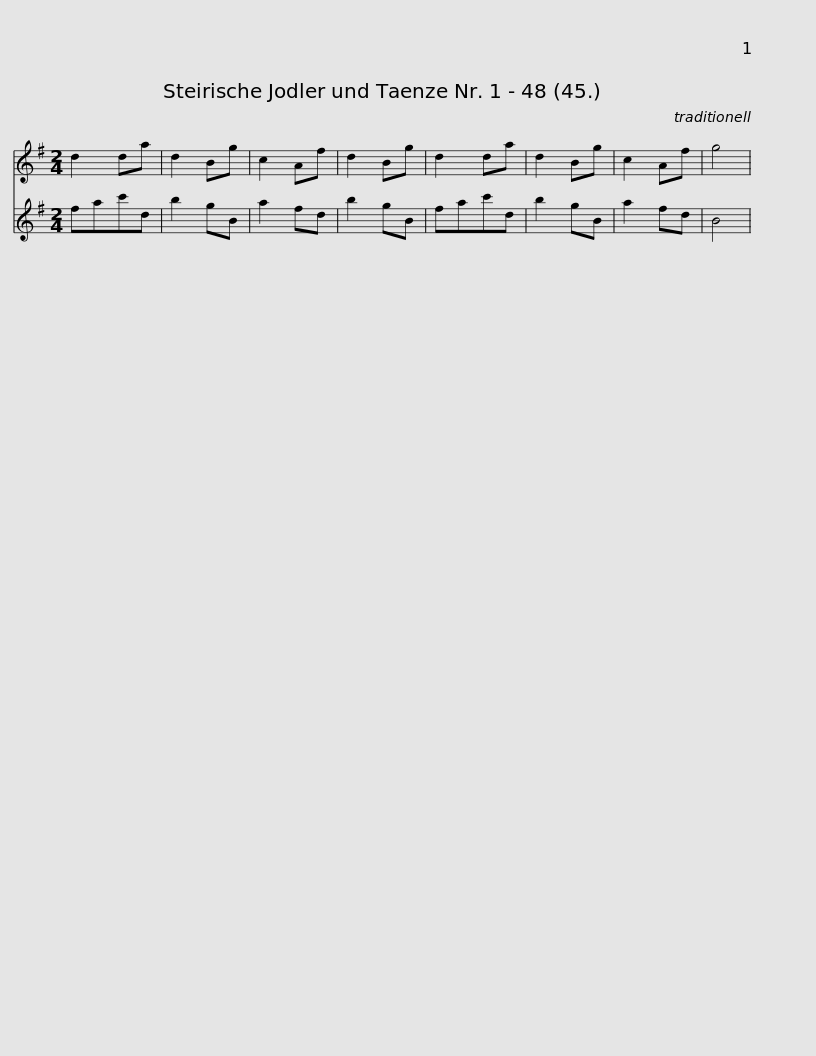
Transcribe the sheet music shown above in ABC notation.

X:1
%%score 1 2
L:1/8
M:2/4
I:linebreak $
K:G
V:1 treble
V:2 treble
V:1
 d2 da | d2 Bg | c2 Af | d2 Bg | d2 da | %5
 d2 Bg | c2 Af | g4 | %8
V:2
 fac'd | b2 gB | a2 fd | b2 gB | fac'd | %5
 b2 gB | a2 fd | B4 | %8
